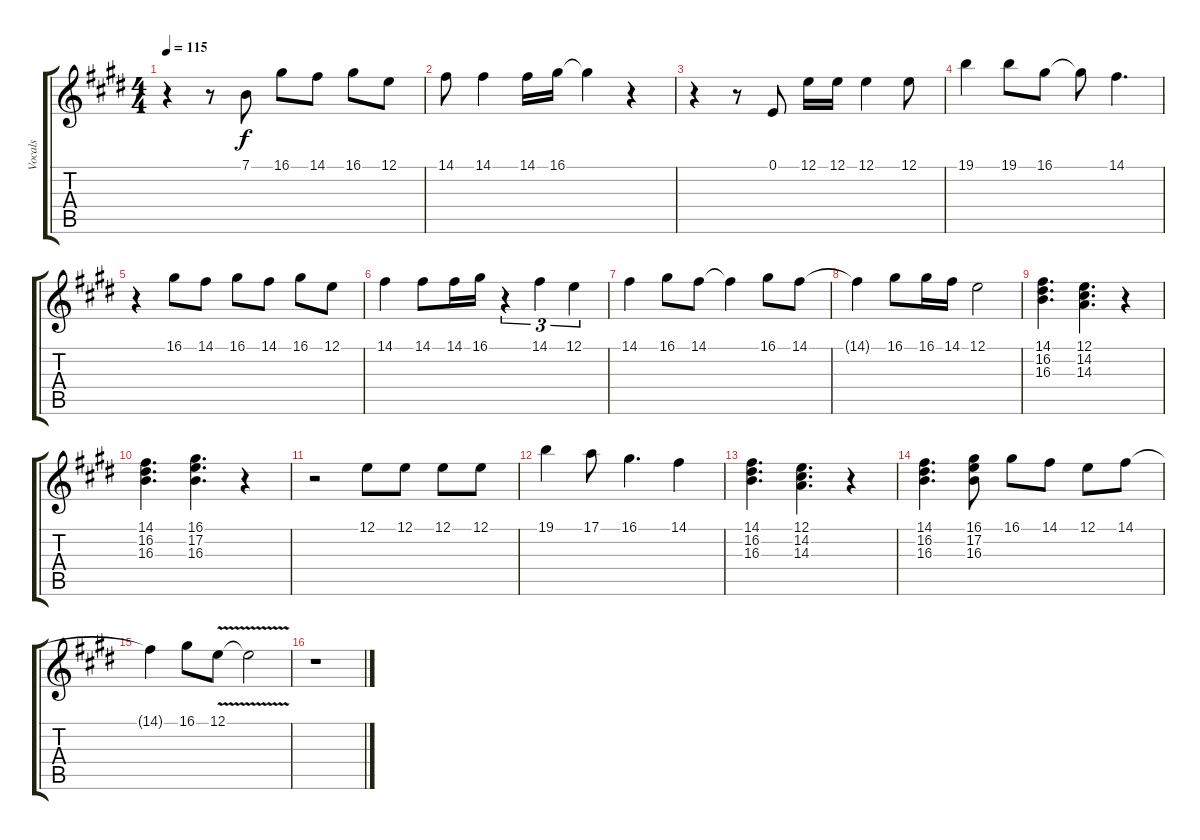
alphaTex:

\track ("Vocals" "Vocals") {instrument piccolo}
\staff {score tabs}
\tuning (E4 B3 G3 D3 A2 E2) {hide}
\ts (4 4)
\tempo 115
\clef g2
\ks c#minor
r.4{dy f} r.8 7.1.8 16.1.8 14.1.8 16.1.8 12.1.8 |
14.1.8 14.1.4 14.1.16 16.1.16 16.1{t}.4 r.4 |
r.4 r.8 0.1.8 12.1.16 12.1.16 12.1.4 12.1.8 |
19.1.4 19.1.8 16.1.8 16.1{t}.8 14.1.4{d} |
r.4 16.1.8 14.1.8 16.1.8 14.1.8 16.1.8 12.1.8 |
14.1.4 14.1.8 14.1.16 16.1.16 r.4{tu (3 2)} 14.1.4{tu (3 2)} 12.1.4{tu (3 2)} |
14.1.4 16.1.8 14.1.8 14.1{t}.4 16.1.8 14.1.8 |
14.1{t}.4 16.1.8 16.1.16 14.1.16 12.1.2 |
(14.1 16.2 16.3).4{d} (12.1 14.2 14.3).4{d} r.4 |
(14.1 16.2 16.3).4{d} (16.1 17.2 16.3).4{d} r.4 |
r.2 12.1.8 12.1.8 12.1.8 12.1.8 |
19.1.4 17.1.8 16.1.4{d} 14.1.4 |
(14.1 16.2 16.3).4{d} (12.1 14.2 14.3).4{d} r.4 |
(14.1 16.2 16.3).4{d} (16.1 17.2 16.3).8 16.1.8 14.1.8 12.1.8 14.1.8 |
14.1{t}.4 16.1.8 12.1{v}.8 12.1{t}.2 |
r.1
